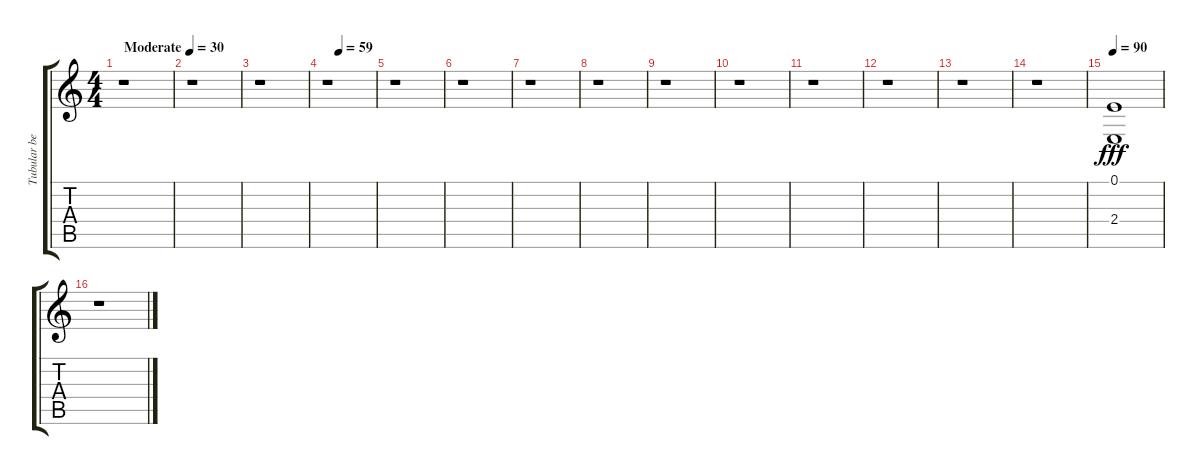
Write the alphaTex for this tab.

\track ("Tubular bel" "Tubular be") {instrument tubularbells}
\staff {score tabs}
\tuning (E4 B3 G3 D3 A2 E2) {hide}
\ts (4 4)
\tempo (30 "Moderate")
\clef g2
\ks c
r.1{dy fff instrument tubularbells} |
r.1 |
r.1 |
\tempo (59 0.25)
r.1 |
r.1 |
r.1 |
r.1 |
r.1 |
r.1 |
r.1 |
r.1 |
r.1 |
r.1 |
r.1 |
\tempo 90
(0.1 2.4).1{volume 12 balance 6 instrument tubularbells} |
r.1
